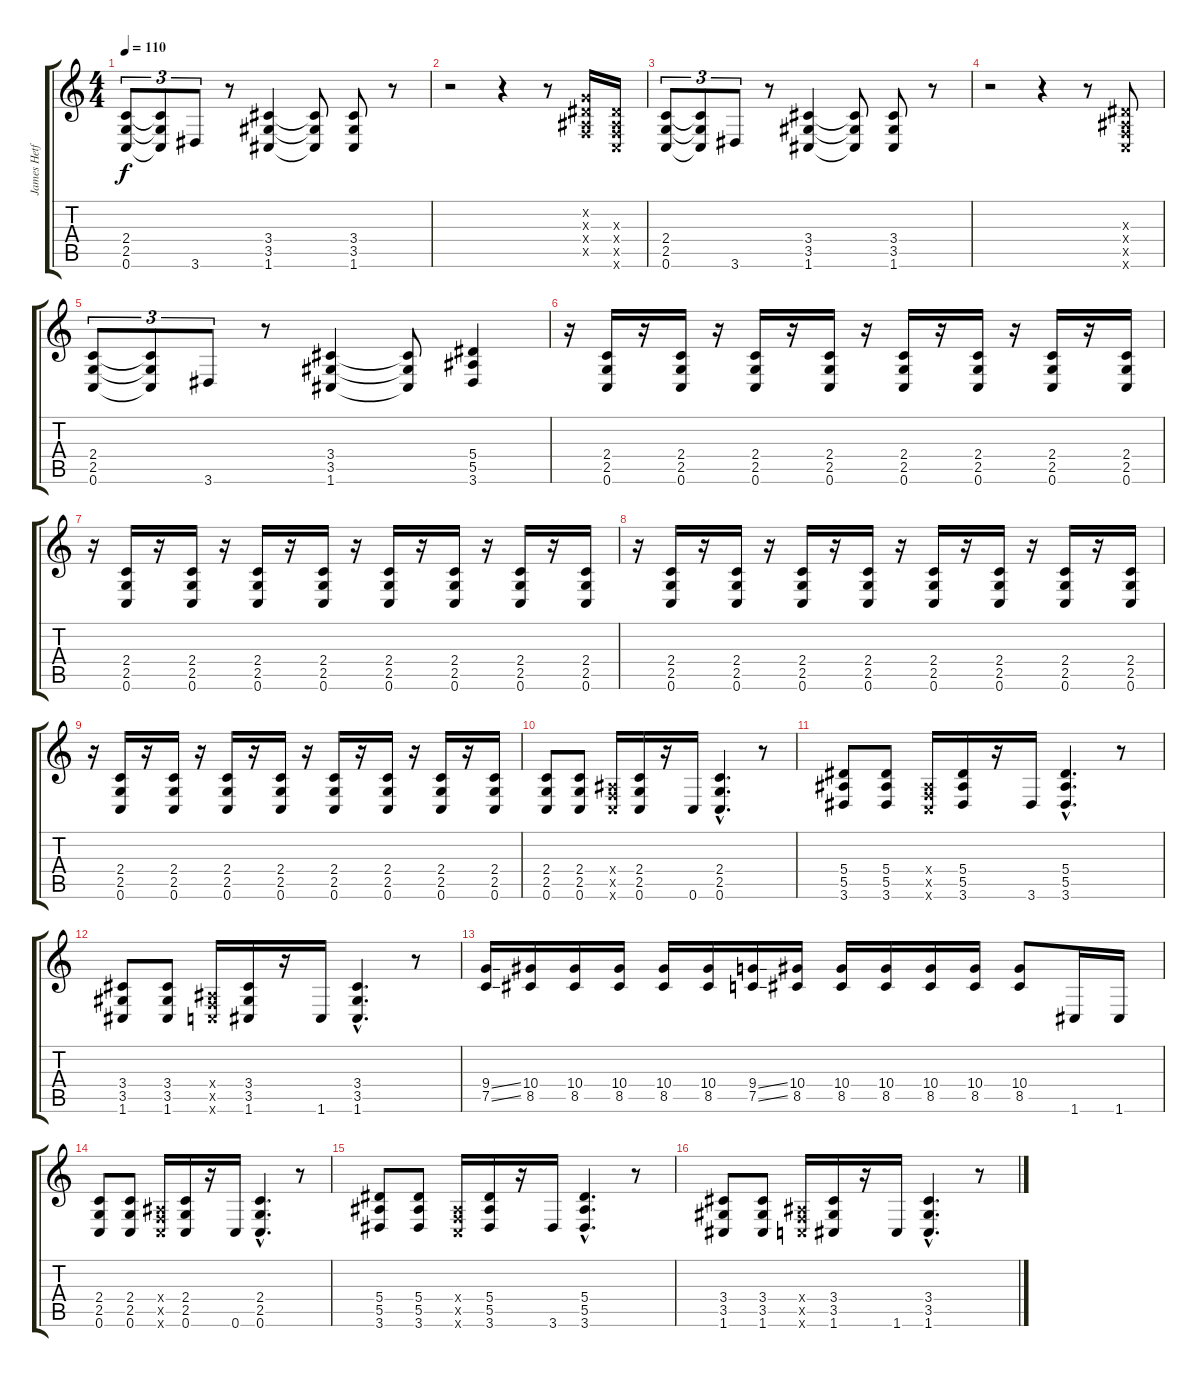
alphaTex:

\track ("James Hetfield" "James Hetf") {instrument distortionguitar}
\staff {score tabs}
\tuning (C4 G3 Eb3 Bb2 F2 C2) {hide}
\ts (4 4)
\tempo 110
\clef g2
\ks c
(2.4 2.5 0.6).8{tu (3 2) dy f} (2.4{t} 2.5{t} 0.6{t}).8{tu (3 2)} 3.6.8{tu (3 2)} r.8 (3.4 3.5 1.6).4 (3.4{t} 3.5{t} 1.6{t}).8 (3.4 3.5 1.6).8 r.8 |
r.2 r.4 r.8 (0.2{x} 0.3{x} 0.4{x} 0.5{x}).16 (0.3{x} 0.4{x} 0.5{x} 0.6{x}).16 |
(2.4 2.5 0.6).8{tu (3 2)} (2.4{t} 2.5{t} 0.6{t}).8{tu (3 2)} 3.6.8{tu (3 2)} r.8 (3.4 3.5 1.6).4 (3.4{t} 3.5{t} 1.6{t}).8 (3.4 3.5 1.6).8 r.8 |
r.2 r.4 r.8 (0.3{x} 0.4{x} 0.5{x} 0.6{x}).8 |
(2.4 2.5 0.6).8{tu (3 2)} (2.4{t} 2.5{t} 0.6{t}).8{tu (3 2)} 3.6.8{tu (3 2)} r.8 (3.4 3.5 1.6).4 (3.4{t} 3.5{t} 1.6{t}).8 (5.4 5.5 3.6).4 |
r.16 (2.4 2.5 0.6).16 r.16 (2.4 2.5 0.6).16 r.16 (2.4 2.5 0.6).16 r.16 (2.4 2.5 0.6).16 r.16 (2.4 2.5 0.6).16 r.16 (2.4 2.5 0.6).16 r.16 (2.4 2.5 0.6).16 r.16 (2.4 2.5 0.6).16 |
r.16 (2.4 2.5 0.6).16 r.16 (2.4 2.5 0.6).16 r.16 (2.4 2.5 0.6).16 r.16 (2.4 2.5 0.6).16 r.16 (2.4 2.5 0.6).16 r.16 (2.4 2.5 0.6).16 r.16 (2.4 2.5 0.6).16 r.16 (2.4 2.5 0.6).16 |
r.16 (2.4 2.5 0.6).16 r.16 (2.4 2.5 0.6).16 r.16 (2.4 2.5 0.6).16 r.16 (2.4 2.5 0.6).16 r.16 (2.4 2.5 0.6).16 r.16 (2.4 2.5 0.6).16 r.16 (2.4 2.5 0.6).16 r.16 (2.4 2.5 0.6).16 |
r.16 (2.4 2.5 0.6).16 r.16 (2.4 2.5 0.6).16 r.16 (2.4 2.5 0.6).16 r.16 (2.4 2.5 0.6).16 r.16 (2.4 2.5 0.6).16 r.16 (2.4 2.5 0.6).16 r.16 (2.4 2.5 0.6).16 r.16 (2.4 2.5 0.6).16 |
(2.4 2.5 0.6).8 (2.4 2.5 0.6).8 (0.4{x} 0.5{x} 0.6{x}).16 (2.4 2.5 0.6).16 r.16 0.6.16 (2.4{hac} 2.5{hac} 0.6{hac}).4{d} r.8 |
(5.4 5.5 3.6).8 (5.4 5.5 3.6).8 (0.4{x} 0.5{x} 0.6{x}).16 (5.4 5.5 3.6).16 r.16 3.6.16 (5.4{hac} 5.5{hac} 3.6{hac}).4{d} r.8 |
(3.4 3.5 1.6).8 (3.4 3.5 1.6).8 (0.4{x} 0.5{x} 0.6{x}).16 (3.4 3.5 1.6).16 r.16 1.6.16 (3.4{hac} 3.5{hac} 1.6{hac}).4{d} r.8 |
(9.4{ss} 7.5{ss}).16 (10.4 8.5).16 (10.4 8.5).16 (10.4 8.5).16 (10.4 8.5).16 (10.4 8.5).16 (9.4{ss} 7.5{ss}).16 (10.4 8.5).16 (10.4 8.5).16 (10.4 8.5).16 (10.4 8.5).16 (10.4 8.5).16 (10.4 8.5).8 1.6.16 1.6.16 |
(2.4 2.5 0.6).8 (2.4 2.5 0.6).8 (0.4{x} 0.5{x} 0.6{x}).16 (2.4 2.5 0.6).16 r.16 0.6.16 (2.4{hac} 2.5{hac} 0.6{hac}).4{d} r.8 |
(5.4 5.5 3.6).8 (5.4 5.5 3.6).8 (0.4{x} 0.5{x} 0.6{x}).16 (5.4 5.5 3.6).16 r.16 3.6.16 (5.4{hac} 5.5{hac} 3.6{hac}).4{d} r.8 |
(3.4 3.5 1.6).8 (3.4 3.5 1.6).8 (0.4{x} 0.5{x} 0.6{x}).16 (3.4 3.5 1.6).16 r.16 1.6.16 (3.4{hac} 3.5{hac} 1.6{hac}).4{d} r.8
